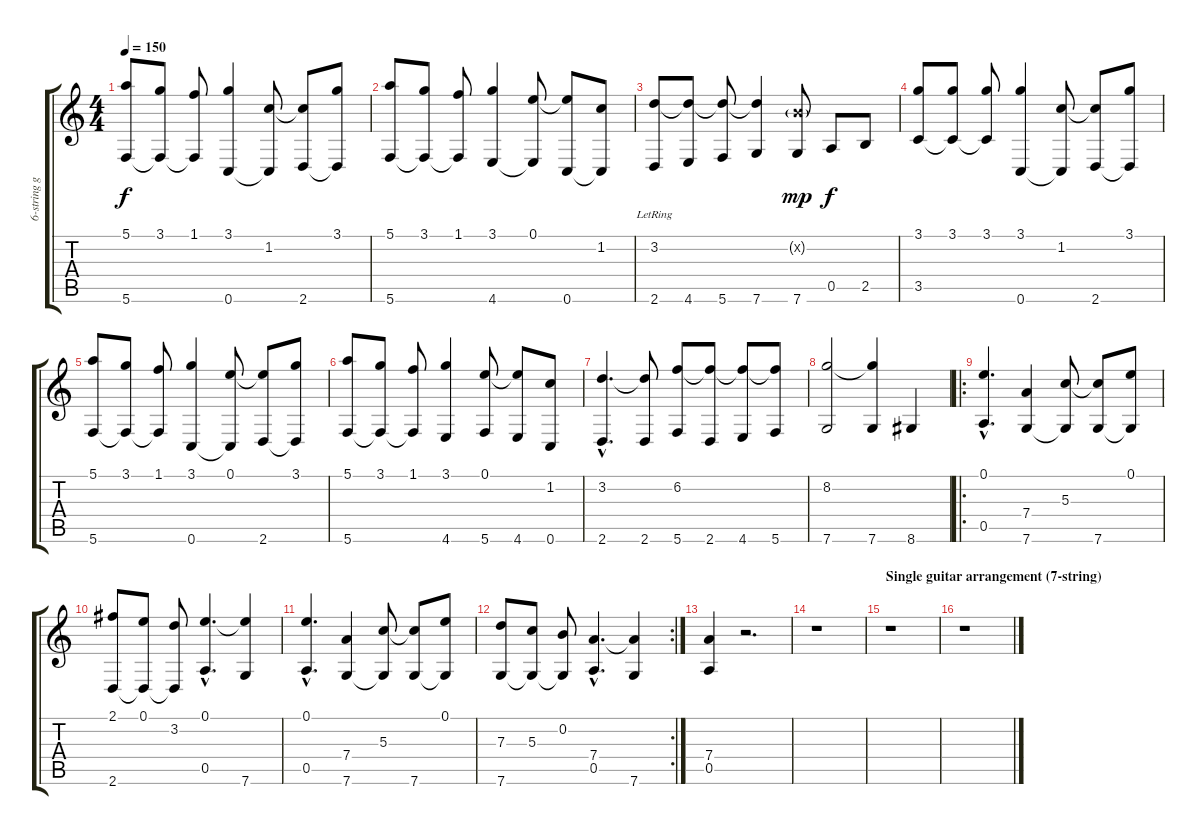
\track ("6-string guitar" "6-string g") {instrument distortionguitar}
\staff {score tabs}
\tuning (E4 B3 G3 D3 A2 C2) {hide}
\ts (4 4)
\tempo 150
\clef g2
\ks c
(5.1 5.6).8{dy f} (3.1 5.6{t}).8 (1.1 5.6{t}).8 (3.1 0.6).4 (1.2 0.6{t}).8 (1.2{t} 2.6).8 (3.1 2.6{t}).8 |
(5.1 5.6).8 (3.1 5.6{t}).8 (1.1 5.6{t}).8 (3.1 4.6).4 (0.1 4.6{t}).8 (0.1{t} 0.6).8 (1.2 0.6{t}).8 |
(3.2{lr} 2.6).8 (3.2{t} 4.6).8 (3.2{t} 5.6).8 (3.2{t} 7.6).4 (0.2{g x} 7.6).8{dy mp} 0.5.8{dy f} 2.5.8 |
(3.1 3.5).8 (3.1 3.5{t}).8 (3.1 3.5{t}).8 (3.1 0.6).4 (1.2 0.6{t}).8 (1.2{t} 2.6).8 (3.1 2.6{t}).8 |
(5.1 5.6).8 (3.1 5.6{t}).8 (1.1 5.6{t}).8 (3.1 0.6).4 (0.1 0.6{t}).8 (0.1{t} 2.6).8 (3.1 2.6{t}).8 |
(5.1 5.6).8 (3.1 5.6{t}).8 (1.1 5.6{t}).8 (3.1 4.6).4 (0.1 5.6).8 (0.1{t} 4.6).8 (1.2 0.6).8 |
(3.2{hac} 2.6{hac}).4{d} (3.2{t} 2.6).8 (6.2 5.6).8 (6.2{t} 2.6).8 (6.2{t} 4.6).8 (6.2{t} 5.6).8 |
(8.2 7.6).2 (8.2{t} 7.6).4 8.6.4 |
\ro
(0.1{hac} 0.5{hac}).4{d} (7.4 7.6).4 (5.3 7.6{t}).8 (5.3{t} 7.6).8 (0.1 7.6{t}).8 |
(2.1 2.6).8 (0.1 2.6{t}).8 (3.2 2.6{t}).8 (0.1 0.5{hac}).4{d} (0.1{t} 7.6).4 |
(0.1{hac} 0.5{hac}).4{d} (7.4 7.6).4 (5.3 7.6{t}).8 (5.3{t} 7.6).8 (0.1 7.6{t}).8 |
\rc 2
(7.3 7.6).8 (5.3 7.6{t}).8 (0.2 7.6{t}).8 (7.4{hac} 0.5{hac}).4{d} (7.4{t} 7.6).4 |
(7.4 0.5).4 r.2{d} |
r.1 |
\section ("" "Single guitar arrangement (7-string)")
r.1 |
r.1
